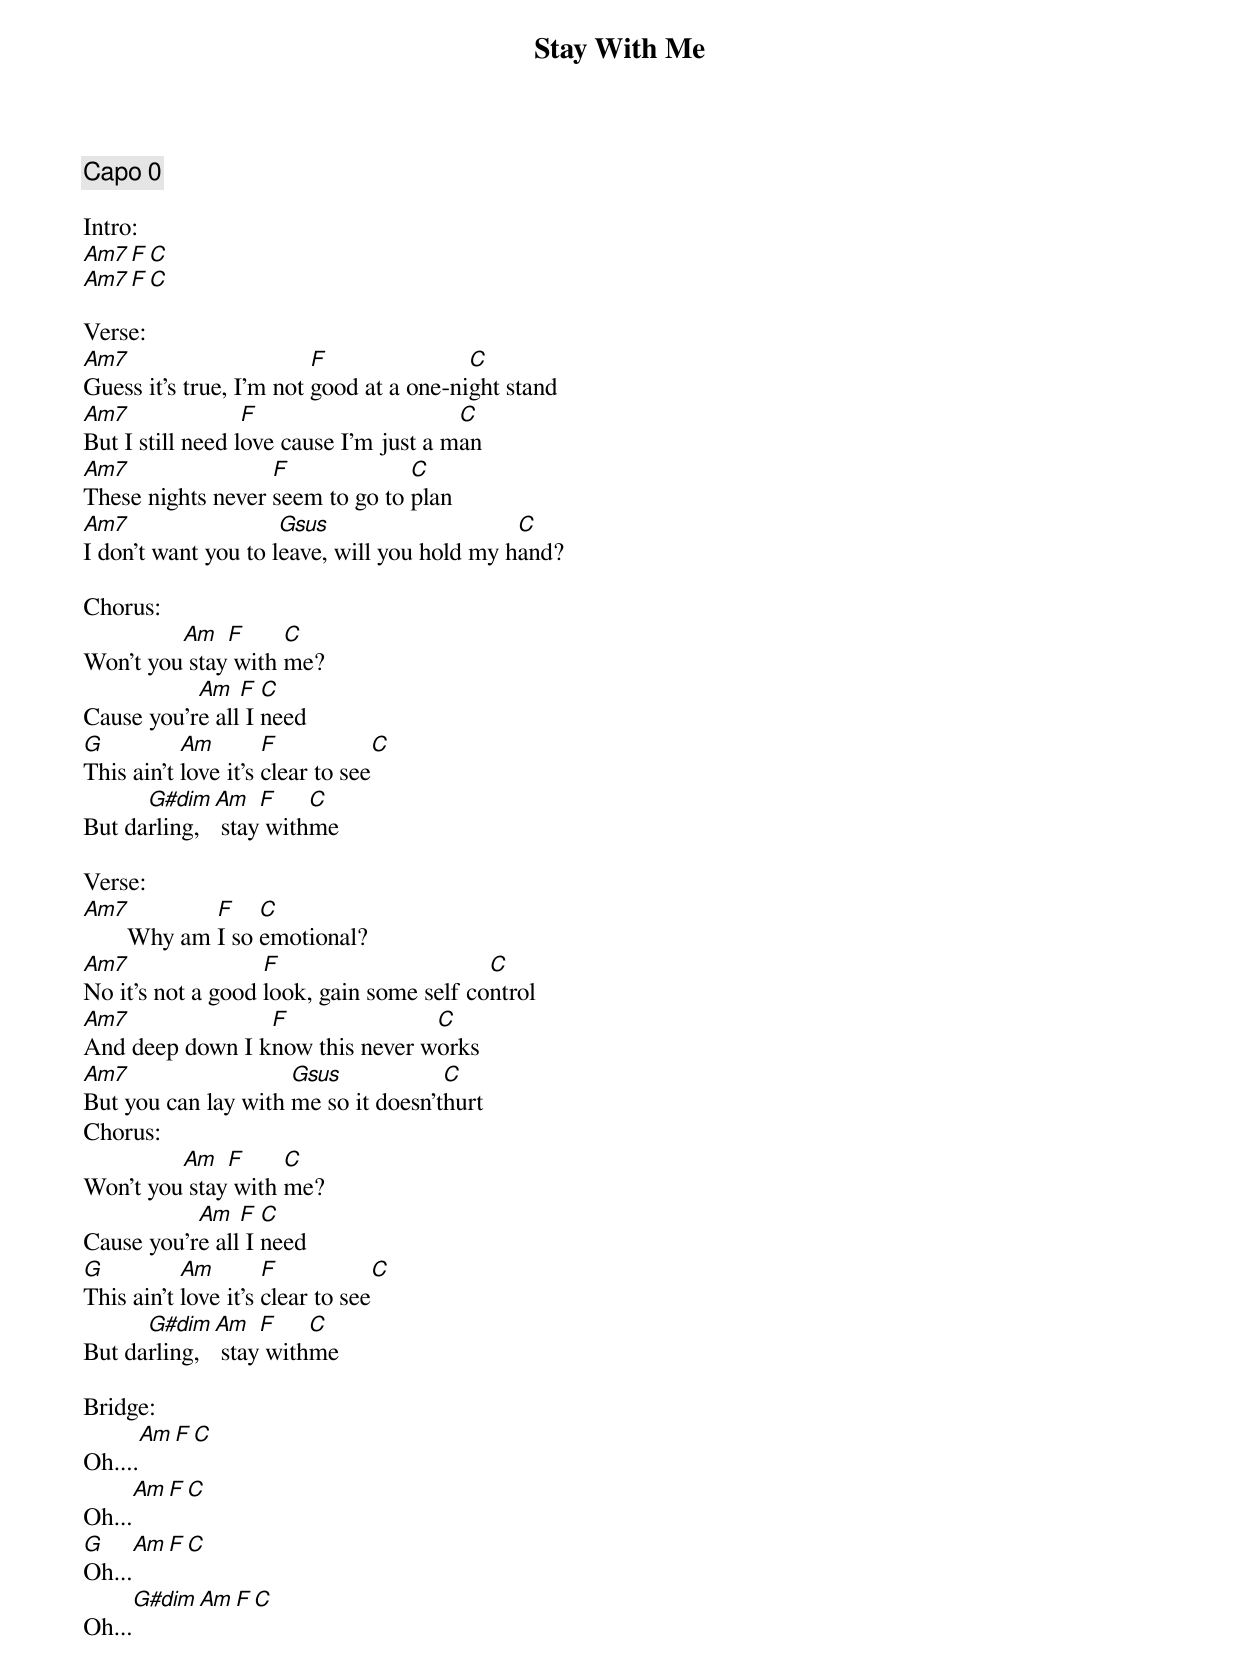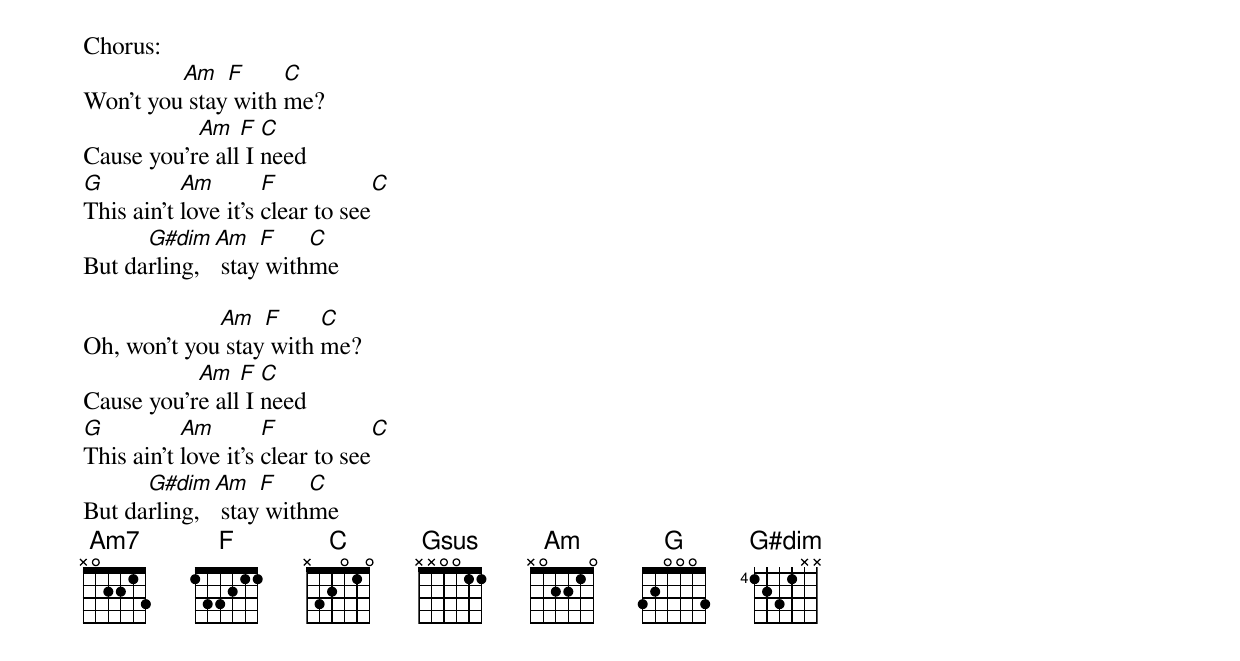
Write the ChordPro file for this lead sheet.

{title:Stay With Me}
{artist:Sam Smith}
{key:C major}
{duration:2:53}
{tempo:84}
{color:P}

{comment: Capo 0}

Intro:
[Am7][F][C]
[Am7][F][C]

Verse:
[Am7]Guess it's true, I'm not [F]good at a one-ni[C]ght stand
[Am7]But I still need l[F]ove cause I'm just a m[C]an
[Am7]These nights never [F]seem to go to [C]plan
[Am7]I don't want you to l[Gsus]eave, will you hold my h[C]and?

Chorus:
Won't you[Am] stay[F] with [C]me?
Cause you'r[Am]e all[F] I [C]need
[G]This ain't [Am]love it's [F]clear to see[C]
But da[G#dim]rling,[Am] stay[F] with[C]me

Verse:
[Am7]       Why am [F]I so [C]emotional?
[Am7]No it's not a good [F]look, gain some self co[C]ntrol
[Am7]And deep down I k[F]now this never w[C]orks
[Am7]But you can lay with [Gsus]me so it doesn't[C]hurt
Chorus:
Won't you[Am] stay[F] with [C]me?
Cause you'r[Am]e all[F] I [C]need
[G]This ain't [Am]love it's [F]clear to see[C]
But da[G#dim]rling,[Am] stay[F] with[C]me

Bridge:
Oh....[Am][F][C]
Oh...[Am][F][C]
[G]Oh...[Am][F][C]
Oh...[G#dim][Am][F][C]

Chorus:
Won't you[Am] stay[F] with [C]me?
Cause you'r[Am]e all[F] I [C]need
[G]This ain't [Am]love it's [F]clear to see[C]
But da[G#dim]rling,[Am] stay[F] with[C]me

Oh, won't you[Am] stay[F] with [C]me?
Cause you'r[Am]e all[F] I [C]need
[G]This ain't [Am]love it's [F]clear to see[C]
But da[G#dim]rling,[Am] stay[F] with[C]me
